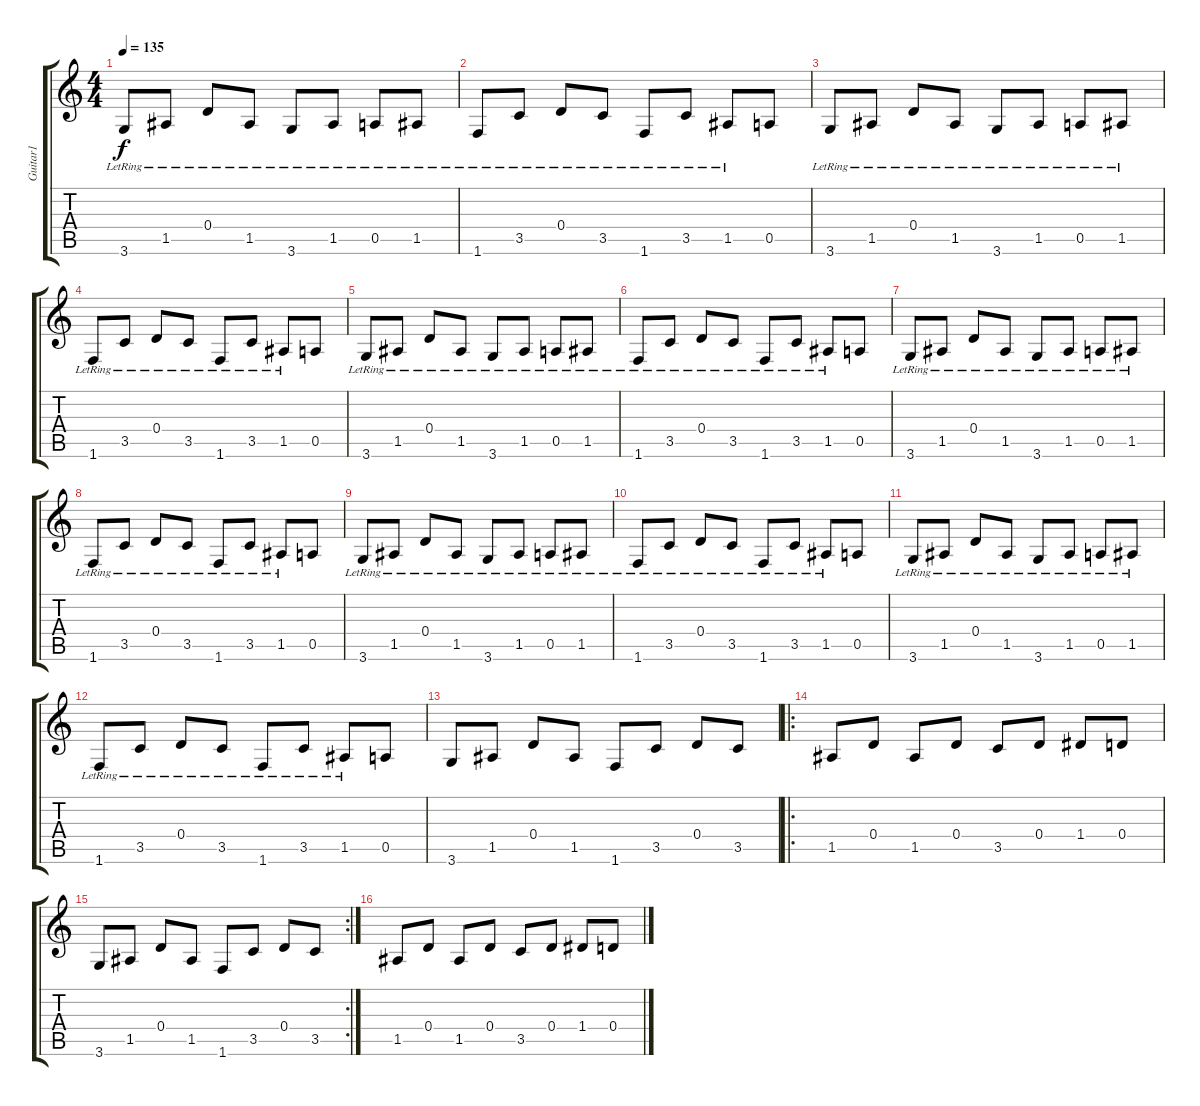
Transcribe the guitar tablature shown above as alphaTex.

\track ("Guitar1" "Guitar1") {instrument acousticguitarnylon}
\staff {score tabs}
\tuning (E4 B3 G3 D3 A2 E2) {hide}
\ts (4 4)
\tempo 135
\clef g2
\ks c
3.6{lr}.8{dy f} 1.5{lr}.8 0.4{lr}.8 1.5{lr}.8 3.6{lr}.8 1.5{lr}.8 0.5{lr}.8 1.5{lr}.8 |
1.6{lr}.8 3.5{lr}.8 0.4{lr}.8 3.5{lr}.8 1.6{lr}.8 3.5{lr}.8 1.5{lr}.8 0.5.8 |
3.6{lr}.8 1.5{lr}.8 0.4{lr}.8 1.5{lr}.8 3.6{lr}.8 1.5{lr}.8 0.5{lr}.8 1.5{lr}.8 |
1.6{lr}.8 3.5{lr}.8 0.4{lr}.8 3.5{lr}.8 1.6{lr}.8 3.5{lr}.8 1.5{lr}.8 0.5.8 |
3.6{lr}.8 1.5{lr}.8 0.4{lr}.8 1.5{lr}.8 3.6{lr}.8 1.5{lr}.8 0.5{lr}.8 1.5{lr}.8 |
1.6{lr}.8 3.5{lr}.8 0.4{lr}.8 3.5{lr}.8 1.6{lr}.8 3.5{lr}.8 1.5{lr}.8 0.5.8 |
3.6{lr}.8 1.5{lr}.8 0.4{lr}.8 1.5{lr}.8 3.6{lr}.8 1.5{lr}.8 0.5{lr}.8 1.5{lr}.8 |
1.6{lr}.8 3.5{lr}.8 0.4{lr}.8 3.5{lr}.8 1.6{lr}.8 3.5{lr}.8 1.5{lr}.8 0.5.8 |
3.6{lr}.8 1.5{lr}.8 0.4{lr}.8 1.5{lr}.8 3.6{lr}.8 1.5{lr}.8 0.5{lr}.8 1.5{lr}.8 |
1.6{lr}.8 3.5{lr}.8 0.4{lr}.8 3.5{lr}.8 1.6{lr}.8 3.5{lr}.8 1.5{lr}.8 0.5.8 |
3.6{lr}.8 1.5{lr}.8 0.4{lr}.8 1.5{lr}.8 3.6{lr}.8 1.5{lr}.8 0.5{lr}.8 1.5{lr}.8 |
1.6{lr}.8 3.5{lr}.8 0.4{lr}.8 3.5{lr}.8 1.6{lr}.8 3.5{lr}.8 1.5{lr}.8 0.5.8 |
3.6.8 1.5.8 0.4.8 1.5.8 1.6.8 3.5.8 0.4.8 3.5.8 |
\ro
1.5.8 0.4.8 1.5.8 0.4.8 3.5.8 0.4.8 1.4.8 0.4.8 |
\rc 2
3.6.8 1.5.8 0.4.8 1.5.8 1.6.8 3.5.8 0.4.8 3.5.8 |
1.5.8 0.4.8 1.5.8 0.4.8 3.5.8 0.4.8 1.4.8 0.4.8
